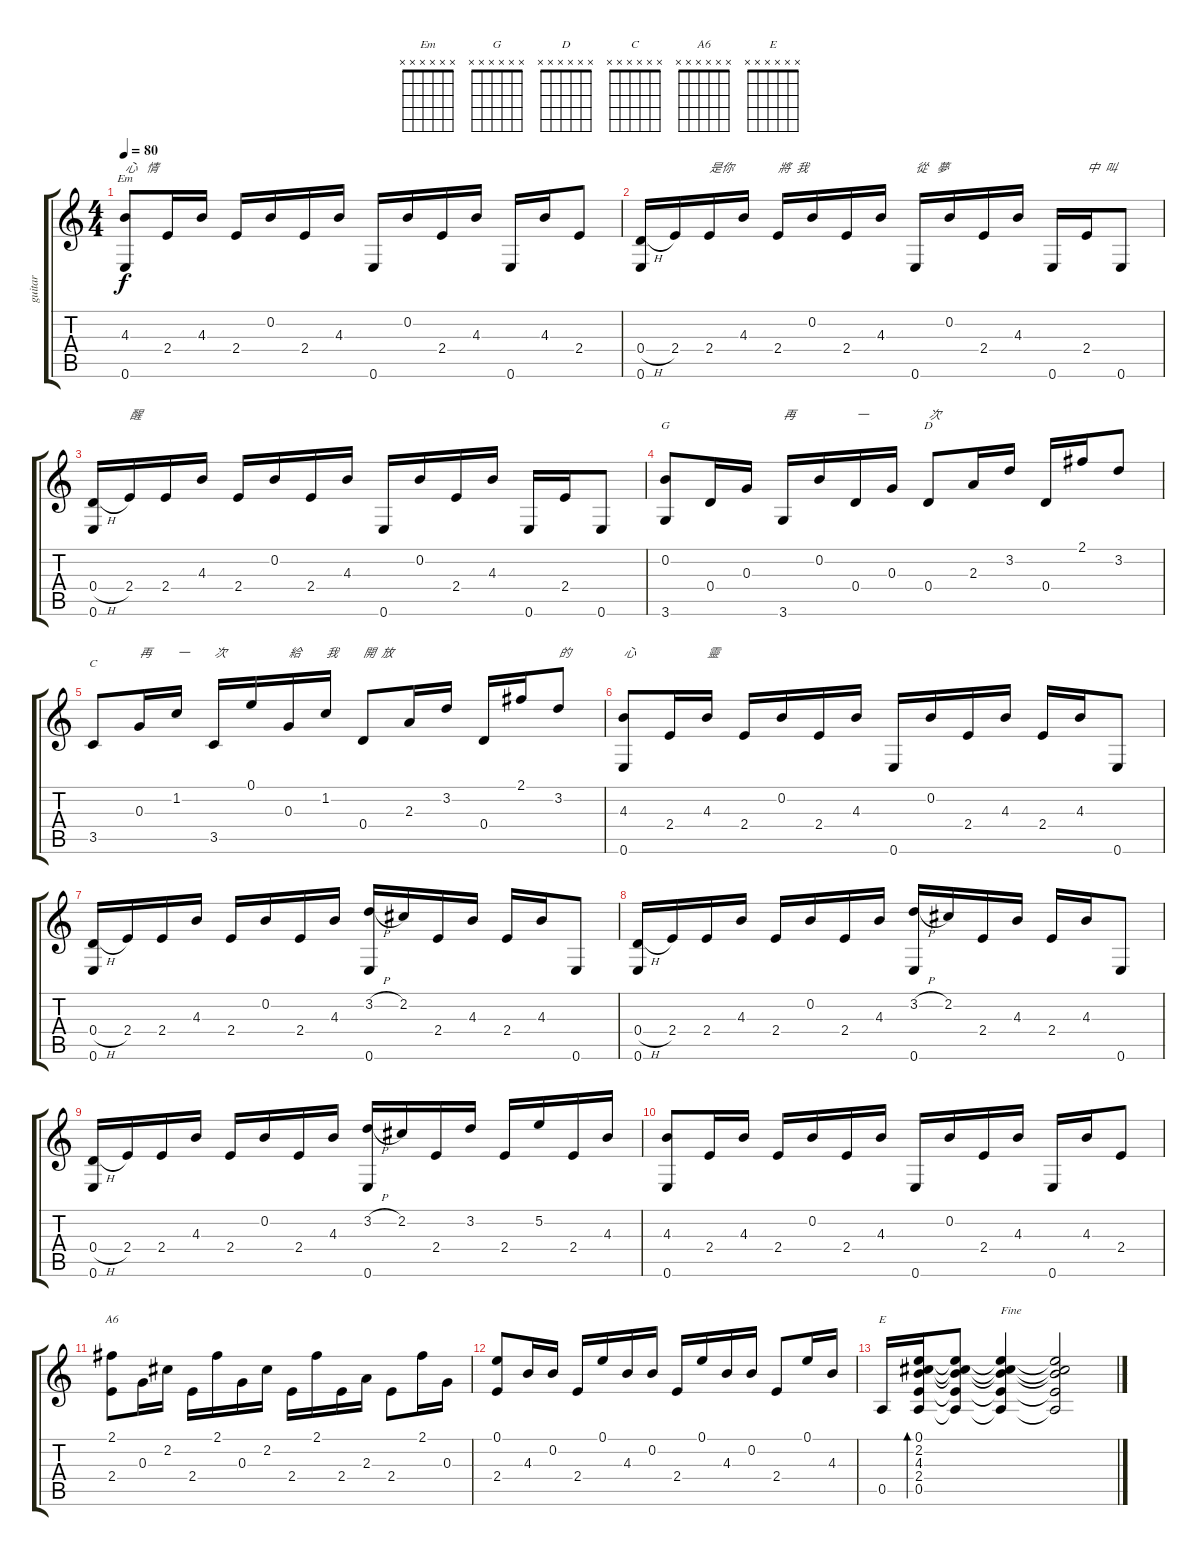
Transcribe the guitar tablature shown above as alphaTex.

\track ("guitar" "guitar") {instrument acousticguitarsteel}
\staff {score tabs}
\tuning (E4 B3 G3 D3 A2 E2) {hide}
\chord ("Em" x x x x x x) {firstfret 0}
\chord ("G" x x x x x x) {firstfret 0}
\chord ("D" x x x x x x) {firstfret 0}
\chord ("C" x x x x x x) {firstfret 0}
\chord ("A6" x x x x x x) {firstfret 0}
\chord ("E" x x x x x x) {firstfret 0}
\ts (4 4)
\tempo 80
\clef g2
\ks c
(4.3 0.6).8{ch "Em" txt "心   情" dy f} 2.4.16 4.3.16 2.4.16 0.2.16 2.4.16 4.3.16 0.6.16 0.2.16 2.4.16 4.3.16 0.6.16 4.3.16 2.4.8 |
(0.4{h} 0.6).16 2.4.16 2.4.16{txt "是你"} 4.3.16 2.4.16{txt "將  我"} 0.2.16 2.4.16 4.3.16 0.6.16{txt "從   夢"} 0.2.16 2.4.16 4.3.16 0.6.16 2.4.16{txt "中  叫"} 0.6.8 |
(0.4{h} 0.6).16 2.4.16{txt "醒"} 2.4.16 4.3.16 2.4.16 0.2.16 2.4.16 4.3.16 0.6.16 0.2.16 2.4.16 4.3.16 0.6.16 2.4.16 0.6.8 |
(0.2 3.6).8{ch "G"} 0.4.16 0.3.16 3.6.16{txt "再"} 0.2.16 0.4.16{txt "一"} 0.3.16 0.4.8{ch "D" txt "次"} 2.3.16 3.2.16 0.4.16 2.1.16 3.2.8 |
3.5.8{ch "C"} 0.3.16{txt "再"} 1.2.16{txt "一"} 3.5.16{txt "次"} 0.1.16 0.3.16{txt "給"} 1.2.16{txt "我"} 0.4.8{txt "開  放"} 2.3.16 3.2.16 0.4.16 2.1.16 3.2.8{txt "的"} |
(4.3 0.6).8{txt "心"} 2.4.16 4.3.16{txt "靈"} 2.4.16 0.2.16 2.4.16 4.3.16 0.6.16 0.2.16 2.4.16 4.3.16 2.4.16 4.3.16 0.6.8 |
(0.4{h} 0.6).16 2.4.16 2.4.16 4.3.16 2.4.16 0.2.16 2.4.16 4.3.16 (3.2{h} 0.6).16 2.2.16 2.4.16 4.3.16 2.4.16 4.3.16 0.6.8 |
(0.4{h} 0.6).16 2.4.16 2.4.16 4.3.16 2.4.16 0.2.16 2.4.16 4.3.16 (3.2{h} 0.6).16 2.2.16 2.4.16 4.3.16 2.4.16 4.3.16 0.6.8 |
(0.4{h} 0.6).16 2.4.16 2.4.16 4.3.16 2.4.16 0.2.16 2.4.16 4.3.16 (3.2{h} 0.6).16 2.2.16 2.4.16 3.2.16 2.4.16 5.2.16 2.4.16 4.3.16 |
(4.3 0.6).8 2.4.16 4.3.16 2.4.16 0.2.16 2.4.16 4.3.16 0.6.16 0.2.16 2.4.16 4.3.16 0.6.16 4.3.16 2.4.8 |
(2.1 2.4).8{ch "A6"} 0.3.16 2.2.16 2.4.16 2.1.16 0.3.16 2.2.16 2.4.16 2.1.16 2.4.16 2.3.16 2.4.8 2.1.16 0.3.16 |
(0.1 2.4).8 4.3.16 0.2.16 2.4.16 0.1.16 4.3.16 0.2.16 2.4.16 0.1.16 4.3.16 0.2.16 2.4.8 0.1.16 4.3.16 |
0.5.16{ch "E" volume 10} (0.1 2.2 4.3 2.4 0.5).16{bd 120} (0.1{t} 2.2{t} 4.3{t} 2.4{t} 0.5{t}).8 (0.1{t} 2.2{t} 4.3{t} 2.4{t} 0.5{t}).4{txt "Fine"} (0.1{t} 2.2{t} 4.3{t} 2.4{t} 0.5{t}).2
